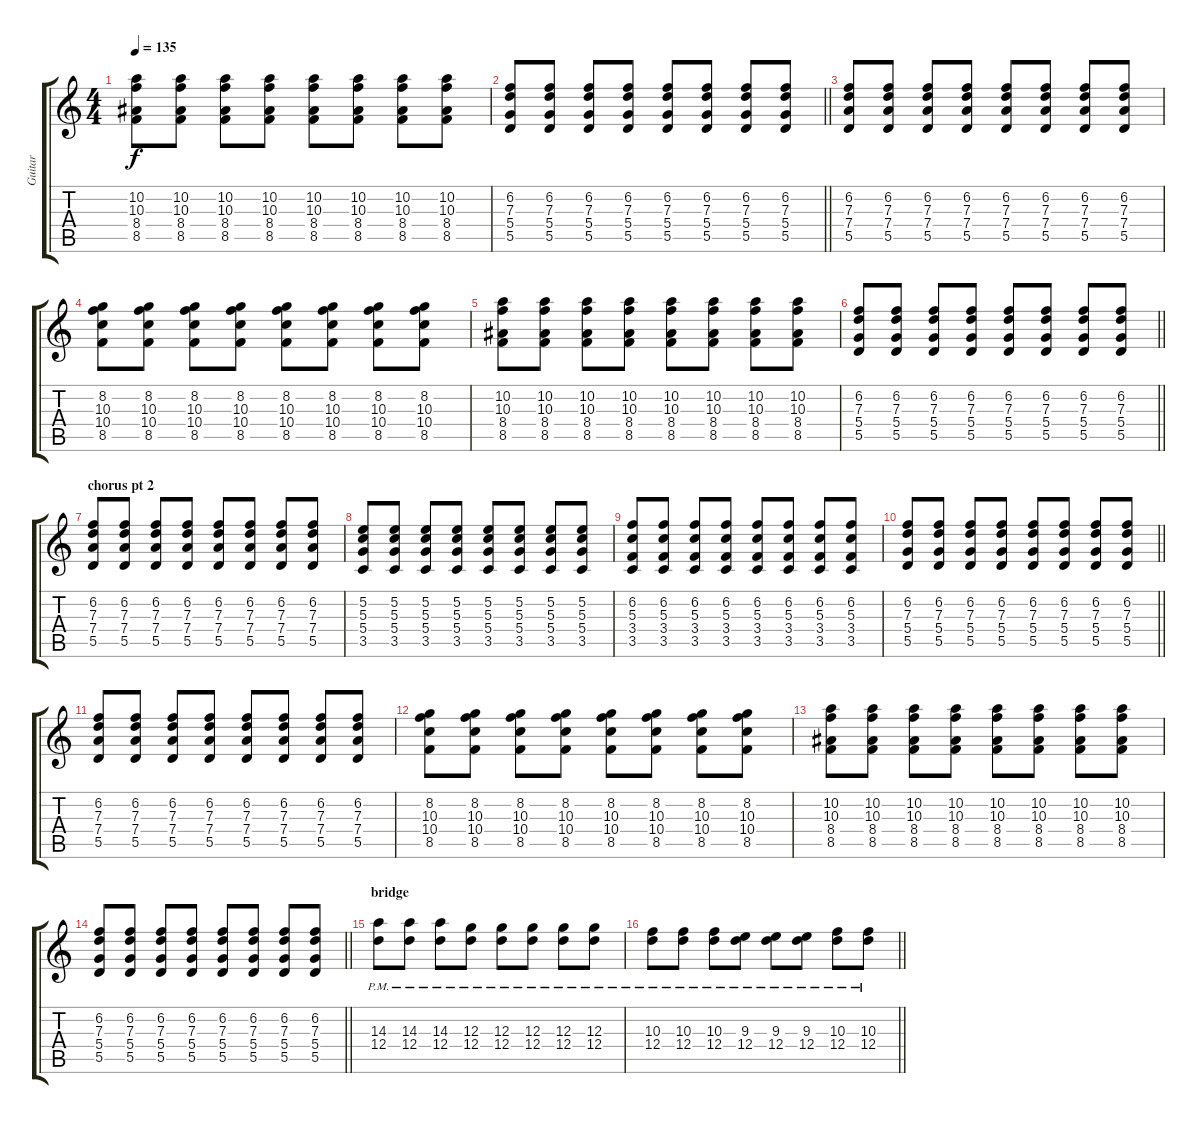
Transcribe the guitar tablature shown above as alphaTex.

\track ("Guitar" "Guitar") {instrument overdrivenguitar}
\staff {score tabs}
\tuning (E4 B3 G3 D3 A2 D2) {hide}
\ts (4 4)
\tempo 135
\clef g2
\ks c
(10.2 10.3 8.4 8.5).8{dy f} (10.2 10.3 8.4 8.5).8 (10.2 10.3 8.4 8.5).8 (10.2 10.3 8.4 8.5).8 (10.2 10.3 8.4 8.5).8 (10.2 10.3 8.4 8.5).8 (10.2 10.3 8.4 8.5).8 (10.2 10.3 8.4 8.5).8 |
\barLineRight lightlight
(6.2 7.3 5.4 5.5).8 (6.2 7.3 5.4 5.5).8 (6.2 7.3 5.4 5.5).8 (6.2 7.3 5.4 5.5).8 (6.2 7.3 5.4 5.5).8 (6.2 7.3 5.4 5.5).8 (6.2 7.3 5.4 5.5).8 (6.2 7.3 5.4 5.5).8 |
\section ("" "")
(6.2 7.3 7.4 5.5).8{instrument electricguitarmuted} (6.2 7.3 7.4 5.5).8 (6.2 7.3 7.4 5.5).8 (6.2 7.3 7.4 5.5).8 (6.2 7.3 7.4 5.5).8 (6.2 7.3 7.4 5.5).8 (6.2 7.3 7.4 5.5).8 (6.2 7.3 7.4 5.5).8 |
(8.2 10.3 10.4 8.5).8 (8.2 10.3 10.4 8.5).8 (8.2 10.3 10.4 8.5).8 (8.2 10.3 10.4 8.5).8 (8.2 10.3 10.4 8.5).8 (8.2 10.3 10.4 8.5).8 (8.2 10.3 10.4 8.5).8 (8.2 10.3 10.4 8.5).8 |
(10.2 10.3 8.4 8.5).8 (10.2 10.3 8.4 8.5).8 (10.2 10.3 8.4 8.5).8 (10.2 10.3 8.4 8.5).8 (10.2 10.3 8.4 8.5).8 (10.2 10.3 8.4 8.5).8 (10.2 10.3 8.4 8.5).8 (10.2 10.3 8.4 8.5).8 |
\barLineRight lightlight
(6.2 7.3 5.4 5.5).8 (6.2 7.3 5.4 5.5).8 (6.2 7.3 5.4 5.5).8 (6.2 7.3 5.4 5.5).8 (6.2 7.3 5.4 5.5).8 (6.2 7.3 5.4 5.5).8 (6.2 7.3 5.4 5.5).8 (6.2 7.3 5.4 5.5).8 |
\section ("" "chorus pt 2")
(6.2 7.3 7.4 5.5).8{instrument electricguitarmuted} (6.2 7.3 7.4 5.5).8 (6.2 7.3 7.4 5.5).8 (6.2 7.3 7.4 5.5).8 (6.2 7.3 7.4 5.5).8 (6.2 7.3 7.4 5.5).8 (6.2 7.3 7.4 5.5).8 (6.2 7.3 7.4 5.5).8 |
(5.2 5.3 5.4 3.5).8 (5.2 5.3 5.4 3.5).8 (5.2 5.3 5.4 3.5).8 (5.2 5.3 5.4 3.5).8 (5.2 5.3 5.4 3.5).8 (5.2 5.3 5.4 3.5).8 (5.2 5.3 5.4 3.5).8 (5.2 5.3 5.4 3.5).8 |
(6.2 5.3 3.4 3.5).8 (6.2 5.3 3.4 3.5).8 (6.2 5.3 3.4 3.5).8 (6.2 5.3 3.4 3.5).8 (6.2 5.3 3.4 3.5).8 (6.2 5.3 3.4 3.5).8 (6.2 5.3 3.4 3.5).8 (6.2 5.3 3.4 3.5).8 |
\barLineRight lightlight
(6.2 7.3 5.4 5.5).8 (6.2 7.3 5.4 5.5).8 (6.2 7.3 5.4 5.5).8 (6.2 7.3 5.4 5.5).8 (6.2 7.3 5.4 5.5).8 (6.2 7.3 5.4 5.5).8 (6.2 7.3 5.4 5.5).8 (6.2 7.3 5.4 5.5).8 |
\section ("" "")
(6.2 7.3 7.4 5.5).8{instrument electricguitarmuted} (6.2 7.3 7.4 5.5).8 (6.2 7.3 7.4 5.5).8 (6.2 7.3 7.4 5.5).8 (6.2 7.3 7.4 5.5).8 (6.2 7.3 7.4 5.5).8 (6.2 7.3 7.4 5.5).8 (6.2 7.3 7.4 5.5).8 |
(8.2 10.3 10.4 8.5).8 (8.2 10.3 10.4 8.5).8 (8.2 10.3 10.4 8.5).8 (8.2 10.3 10.4 8.5).8 (8.2 10.3 10.4 8.5).8 (8.2 10.3 10.4 8.5).8 (8.2 10.3 10.4 8.5).8 (8.2 10.3 10.4 8.5).8 |
(10.2 10.3 8.4 8.5).8 (10.2 10.3 8.4 8.5).8 (10.2 10.3 8.4 8.5).8 (10.2 10.3 8.4 8.5).8 (10.2 10.3 8.4 8.5).8 (10.2 10.3 8.4 8.5).8 (10.2 10.3 8.4 8.5).8 (10.2 10.3 8.4 8.5).8 |
\barLineRight lightlight
(6.2 7.3 5.4 5.5).8 (6.2 7.3 5.4 5.5).8 (6.2 7.3 5.4 5.5).8 (6.2 7.3 5.4 5.5).8 (6.2 7.3 5.4 5.5).8 (6.2 7.3 5.4 5.5).8 (6.2 7.3 5.4 5.5).8 (6.2 7.3 5.4 5.5).8 |
\section ("" "bridge")
(14.3{pm} 12.4{pm}).8 (14.3{pm} 12.4{pm}).8 (14.3{pm} 12.4{pm}).8 (12.3{pm} 12.4{pm}).8 (12.3{pm} 12.4{pm}).8 (12.3{pm} 12.4{pm}).8 (12.3{pm} 12.4{pm}).8 (12.3{pm} 12.4{pm}).8 |
\barLineRight lightlight
(10.3{pm} 12.4{pm}).8 (10.3{pm} 12.4{pm}).8 (10.3{pm} 12.4{pm}).8 (9.3{pm} 12.4{pm}).8 (9.3{pm} 12.4{pm}).8 (9.3{pm} 12.4{pm}).8 (10.3{pm} 12.4{pm}).8 (10.3{pm} 12.4{pm}).8
